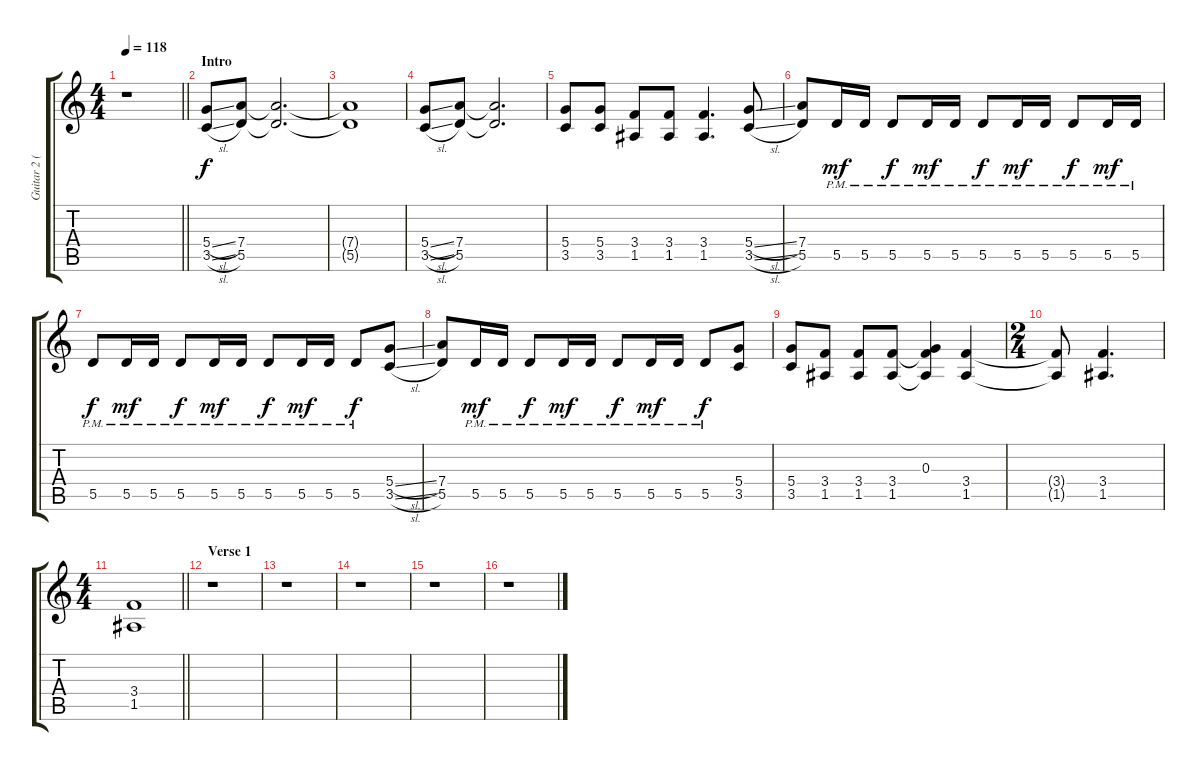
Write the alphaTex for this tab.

\track ("Guitar 2 (M. Wilton)" "Guitar 2 (") {instrument distortionguitar}
\staff {score tabs}
\tuning (E4 B3 G3 D3 A2 E2) {hide}
\ts (4 4)
\tempo 118
\clef g2
\barLineRight lightlight
\ks c
r.1{dy f instrument distortionguitar} |
\section ("" "Intro")
(5.4{sl} 3.5{sl}).8 (7.4 5.5).8 (7.4{t} 5.5{t}).2{d} |
(7.4{t} 5.5{t}).1 |
(5.4{sl} 3.5{sl}).8 (7.4 5.5).8 (7.4{t} 5.5{t}).2{d} |
(5.4 3.5).8 (5.4 3.5).8 (3.4 1.5).8 (3.4 1.5).8 (3.4 1.5).4{d} (5.4{sl} 3.5{sl}).8 |
(7.4 5.5).8 5.5{pm}.16{dy mf} 5.5{pm}.16 5.5{pm}.8{dy f} 5.5{pm}.16{dy mf} 5.5{pm}.16 5.5{pm}.8{dy f} 5.5{pm}.16{dy mf} 5.5{pm}.16 5.5{pm}.8{dy f} 5.5{pm}.16{dy mf} 5.5{pm}.16 |
5.5{pm}.8{dy f} 5.5{pm}.16{dy mf} 5.5{pm}.16 5.5{pm}.8{dy f} 5.5{pm}.16{dy mf} 5.5{pm}.16 5.5{pm}.8{dy f} 5.5{pm}.16{dy mf} 5.5{pm}.16 5.5{pm}.8{dy f} (5.4{sl} 3.5{sl}).8 |
(7.4 5.5).8 5.5{pm}.16{dy mf} 5.5{pm}.16 5.5{pm}.8{dy f} 5.5{pm}.16{dy mf} 5.5{pm}.16 5.5{pm}.8{dy f} 5.5{pm}.16{dy mf} 5.5{pm}.16 5.5{pm}.8{dy f} (5.4 3.5).8 |
(5.4 3.5).8 (3.4 1.5).8 (3.4 1.5).8 (3.4 1.5).8 (0.3 3.4{t} 1.5{t}).4 (3.4 1.5).4 |
\ts (2 4)
(3.4{t} 1.5{t}).8 (3.4 1.5).4{d} |
\ts (4 4)
\barLineRight lightlight
(3.4 1.5).1 |
\section ("" "Verse 1")
r.1 |
r.1 |
r.1 |
r.1 |
r.1
